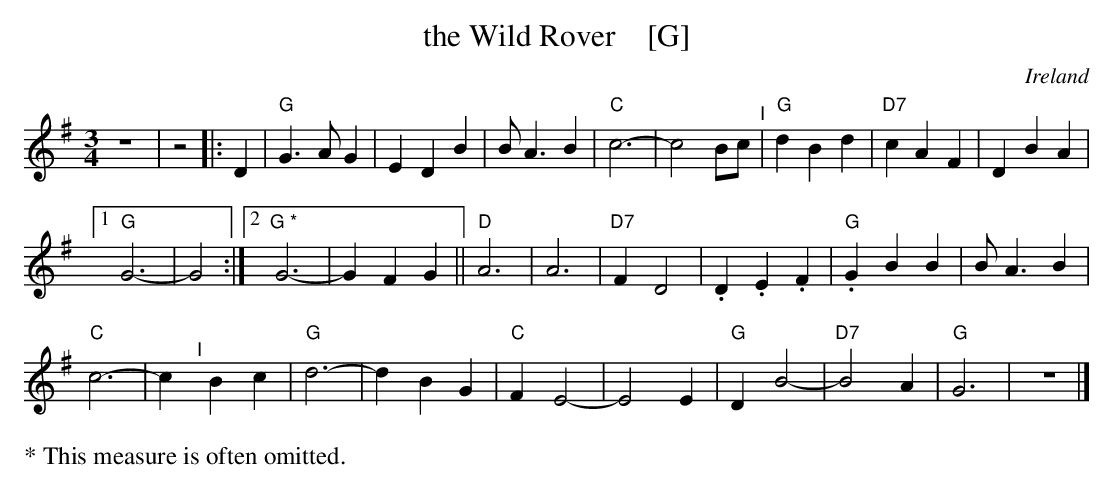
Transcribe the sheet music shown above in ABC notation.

X:1
T: the Wild Rover    [G]
O: Ireland
M: 3/4
L: 1/4
K: G
z3 | z2 |: D |\
"G"G> A G | E D B | B< A B | "C"c3- | c2 B/c/ "^I"| "G"d B d | "D7"c A F | D B A |
[1 "G"G3- | G2 :|[2 "G *"G3- | G F G || "D" A3 | A3 | "D7"F D2 | .D.E.F | "G".G BB | B< A B |
"C"c3- | c "^I"[|] B c | "G"d3- | d B G | "C"F E2- | E2 E | "G"D B2- | "D7"B2 A | "G"G3 | z3 |]
